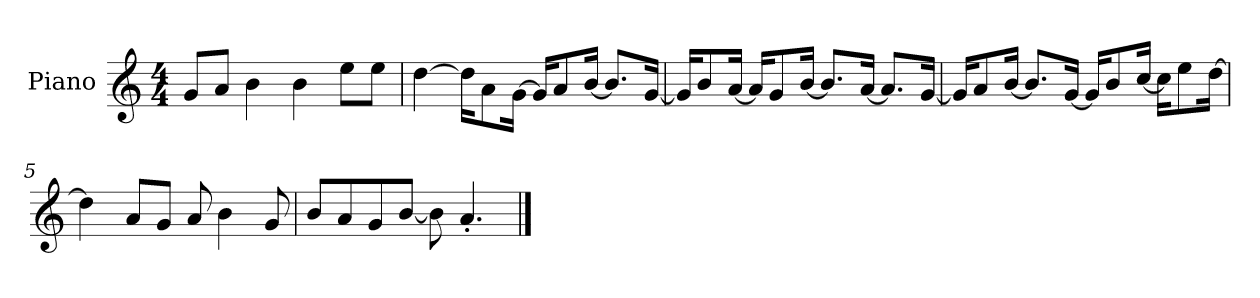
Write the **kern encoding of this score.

**kern
*part1
*staff1
*I"Piano
*I'P-no
*clefG2
*k[]
*M4/4
*MM90
=1
8g/L
8a/J
4b\
4b\
8ee\L
8ee\J
=2
[4dd\
16dd\KL]
8a\
[16g\Jk
16g/KL]
8a/
[16b/Jk
8.b/L]
[16g/Jk
=3
16g/KL]
8b/
[16a/Jk
16a/KL]
8g/
[16b/Jk
8.b/L]
[16a/Jk
8.a/L]
[16g/Jk
=4
16g/KL]
8a/
[16b/Jk
8.b/L]
[16g/Jk
16g/KL]
8b/
[16cc/Jk
16cc\KL]
8ee\
[16dd\Jk
!!LO:LB:g=z
=5
4dd\]
8a/L
8g/J
8a/
4b\
8g/
=6
8b/L
8a/
8g/
[8b/J
8b\]
4.a'/
==
*-
